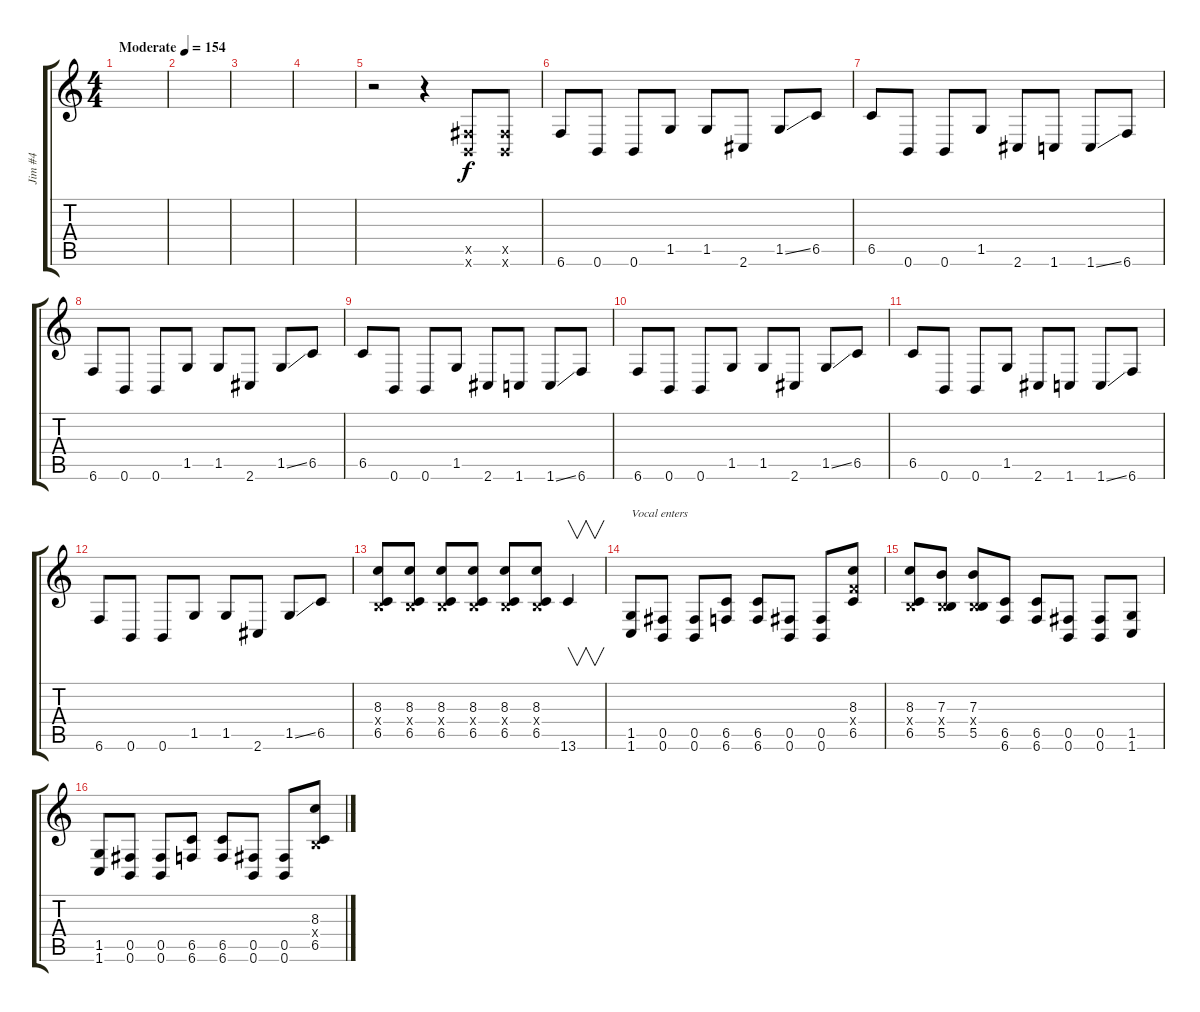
\track ("Jim #4" "Jim #4") {instrument distortionguitar}
\staff {score tabs}
\tuning (Db4 Ab3 E3 B2 Gb2 B1) {hide}
\ts (4 4)
\tempo (154 "Moderate")
\clef g2
\ks c
|
|
|
|
r.2 r.4 (0.5{x} 0.6{x}).8 (0.5{x} 0.6{x}).8 |
6.6.8 0.6.8 0.6.8 1.5.8 1.5.8 2.6.8 1.5{ss}.8 6.5.8 |
6.5.8 0.6.8 0.6.8 1.5.8 2.6.8 1.6.8 1.6{ss}.8 6.6.8 |
6.6.8 0.6.8 0.6.8 1.5.8 1.5.8 2.6.8 1.5{ss}.8 6.5.8 |
6.5.8 0.6.8 0.6.8 1.5.8 2.6.8 1.6.8 1.6{ss}.8 6.6.8 |
6.6.8 0.6.8 0.6.8 1.5.8 1.5.8 2.6.8 1.5{ss}.8 6.5.8 |
6.5.8 0.6.8 0.6.8 1.5.8 2.6.8 1.6.8 1.6{ss}.8 6.6.8 |
6.6.8 0.6.8 0.6.8 1.5.8 1.5.8 2.6.8 1.5{ss}.8 6.5.8 |
(8.3 0.4{x} 6.5).8 (8.3 0.4{x} 6.5).8 (8.3 0.4{x} 6.5).8 (8.3 0.4{x} 6.5).8 (8.3 0.4{x} 6.5).8 (8.3 0.4{x} 6.5).8 13.6.4{v} |
(1.5 1.6).8{txt "Vocal enters"} (0.5 0.6).8 (0.5 0.6).8 (6.5 6.6).8 (6.5 6.6).8 (0.5 0.6).8 (0.5 0.6).8 (8.3 6.4{x} 6.5).8 |
(8.3 0.4{x} 6.5).8 (7.3 0.4{x} 5.5).8 (7.3 0.4{x} 5.5).8 (6.5 6.6).8 (6.5 6.6).8 (0.5 0.6).8 (0.5 0.6).8 (1.5 1.6).8 |
(1.5 1.6).8 (0.5 0.6).8 (0.5 0.6).8 (6.5 6.6).8 (6.5 6.6).8 (0.5 0.6).8 (0.5 0.6).8 (8.3 0.4{x} 6.5).8
